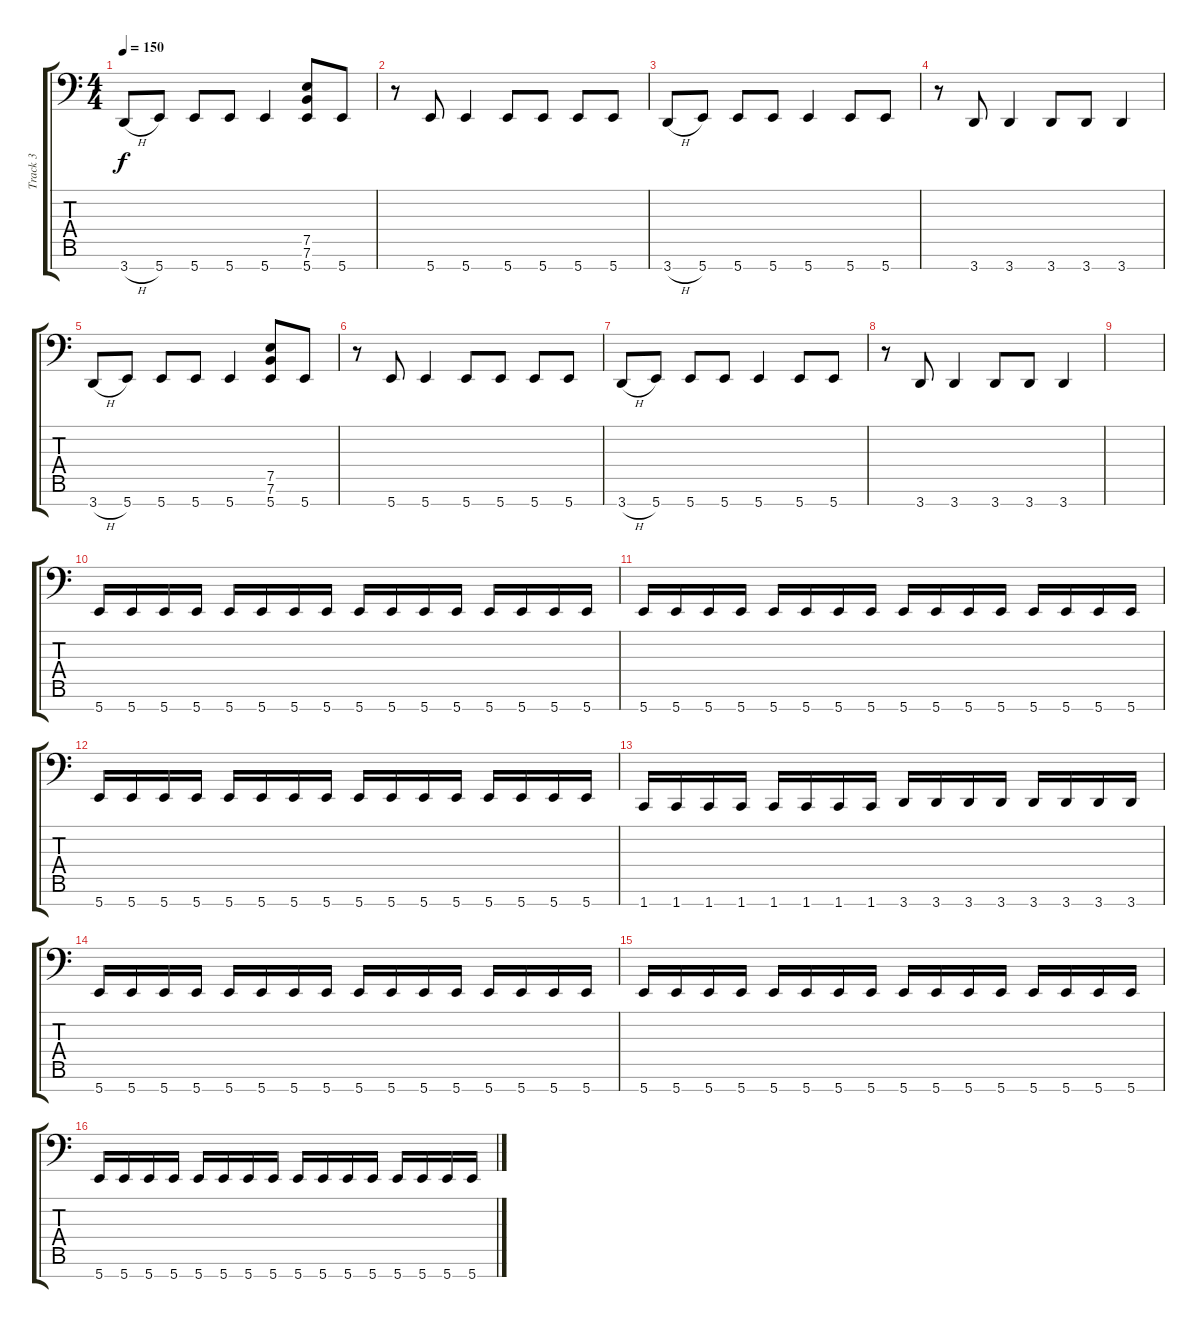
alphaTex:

\track ("Track 3" "Track 3") {instrument electricbasspick}
\staff {score tabs}
\tuning (E3 B2 G2 D2 A1 E1 B0) {hide}
\ts (4 4)
\tempo 150
\clef f4
\ks c
3.7{h}.8{dy f} 5.7.8 5.7.8 5.7.8 5.7.4 (7.5 7.6 5.7).8 5.7.8 |
r.8 5.7.8 5.7.4 5.7.8 5.7.8 5.7.8 5.7.8 |
3.7{h}.8 5.7.8 5.7.8 5.7.8 5.7.4 5.7.8 5.7.8 |
r.8 3.7.8 3.7.4 3.7.8 3.7.8 3.7.4 |
3.7{h}.8 5.7.8 5.7.8 5.7.8 5.7.4 (7.5 7.6 5.7).8 5.7.8 |
r.8 5.7.8 5.7.4 5.7.8 5.7.8 5.7.8 5.7.8 |
3.7{h}.8 5.7.8 5.7.8 5.7.8 5.7.4 5.7.8 5.7.8 |
r.8 3.7.8 3.7.4 3.7.8 3.7.8 3.7.4 |
|
5.7.16 5.7.16 5.7.16 5.7.16 5.7.16 5.7.16 5.7.16 5.7.16 5.7.16 5.7.16 5.7.16 5.7.16 5.7.16 5.7.16 5.7.16 5.7.16 |
5.7.16 5.7.16 5.7.16 5.7.16 5.7.16 5.7.16 5.7.16 5.7.16 5.7.16 5.7.16 5.7.16 5.7.16 5.7.16 5.7.16 5.7.16 5.7.16 |
5.7.16 5.7.16 5.7.16 5.7.16 5.7.16 5.7.16 5.7.16 5.7.16 5.7.16 5.7.16 5.7.16 5.7.16 5.7.16 5.7.16 5.7.16 5.7.16 |
1.7.16 1.7.16 1.7.16 1.7.16 1.7.16 1.7.16 1.7.16 1.7.16 3.7.16 3.7.16 3.7.16 3.7.16 3.7.16 3.7.16 3.7.16 3.7.16 |
5.7.16 5.7.16 5.7.16 5.7.16 5.7.16 5.7.16 5.7.16 5.7.16 5.7.16 5.7.16 5.7.16 5.7.16 5.7.16 5.7.16 5.7.16 5.7.16 |
5.7.16 5.7.16 5.7.16 5.7.16 5.7.16 5.7.16 5.7.16 5.7.16 5.7.16 5.7.16 5.7.16 5.7.16 5.7.16 5.7.16 5.7.16 5.7.16 |
5.7.16 5.7.16 5.7.16 5.7.16 5.7.16 5.7.16 5.7.16 5.7.16 5.7.16 5.7.16 5.7.16 5.7.16 5.7.16 5.7.16 5.7.16 5.7.16
